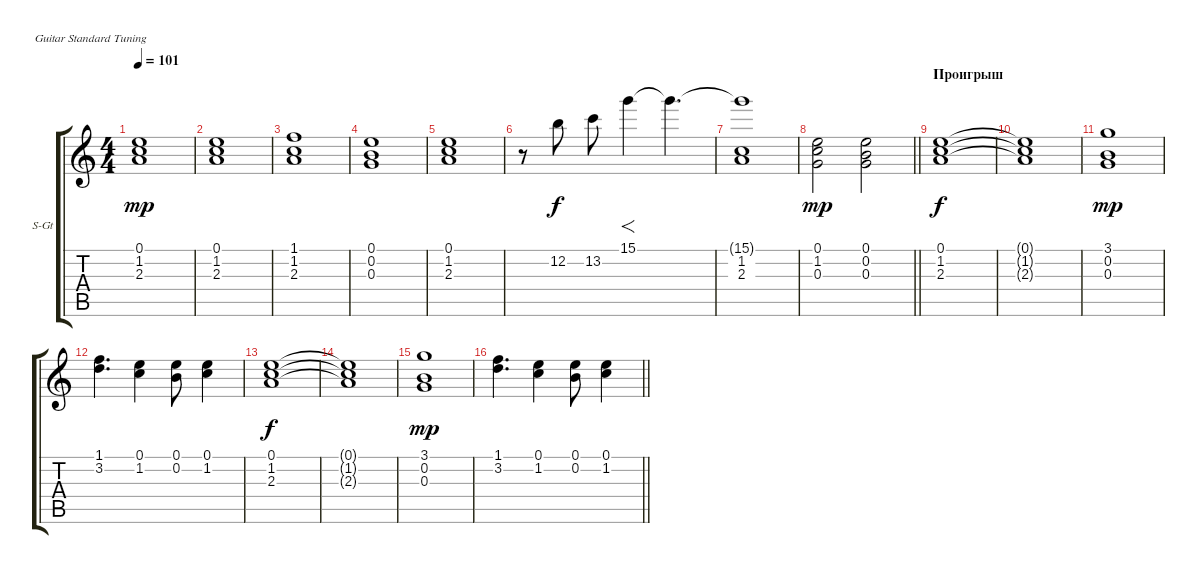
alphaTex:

\bracketExtendMode groupsimilarinstruments
\firstSystemTrackNameOrientation horizontal
\otherSystemsTrackNameOrientation horizontal
\track ("Синтезатор" "S-Gt") {instrument synthstrings1}
\staff {score tabs}
\tuning (E4 B3 G3 D3 A2 E2)
\displaytranspose 12
\ts (4 4)
\tempo 101
\clef g2
\ks c
(0.1 1.2 2.3).1{dy mp} |
(0.1 1.2 2.3).1 |
(1.1 1.2 2.3).1 |
(0.1 0.2 0.3).1 |
(0.1 1.2 2.3).1 |
r.8 12.2.8{dy f} 13.2.8 15.1.4{f} 15.1{t}.4{d} |
(15.1{t} 1.2 2.3).1 |
\barLineRight lightlight
(0.1 1.2 0.3).2{dy mp} (0.1 0.2 0.3).2 |
\section ("" "Проигрыш")
(0.1 1.2 2.3).1{dy f} |
(0.1{t} 1.2{t} 2.3{t}).1 |
(3.1 0.2 0.3).1{dy mp} |
(1.1 3.2).4{d} (0.1 1.2).4 (0.1 0.2).8 (0.1 1.2).4 |
(0.1 1.2 2.3).1{dy f} |
(0.1{t} 1.2{t} 2.3{t}).1 |
(3.1 0.2 0.3).1{dy mp} |
\barLineRight lightlight
(1.1 3.2).4{d} (0.1 1.2).4 (0.1 0.2).8 (0.1 1.2).4
